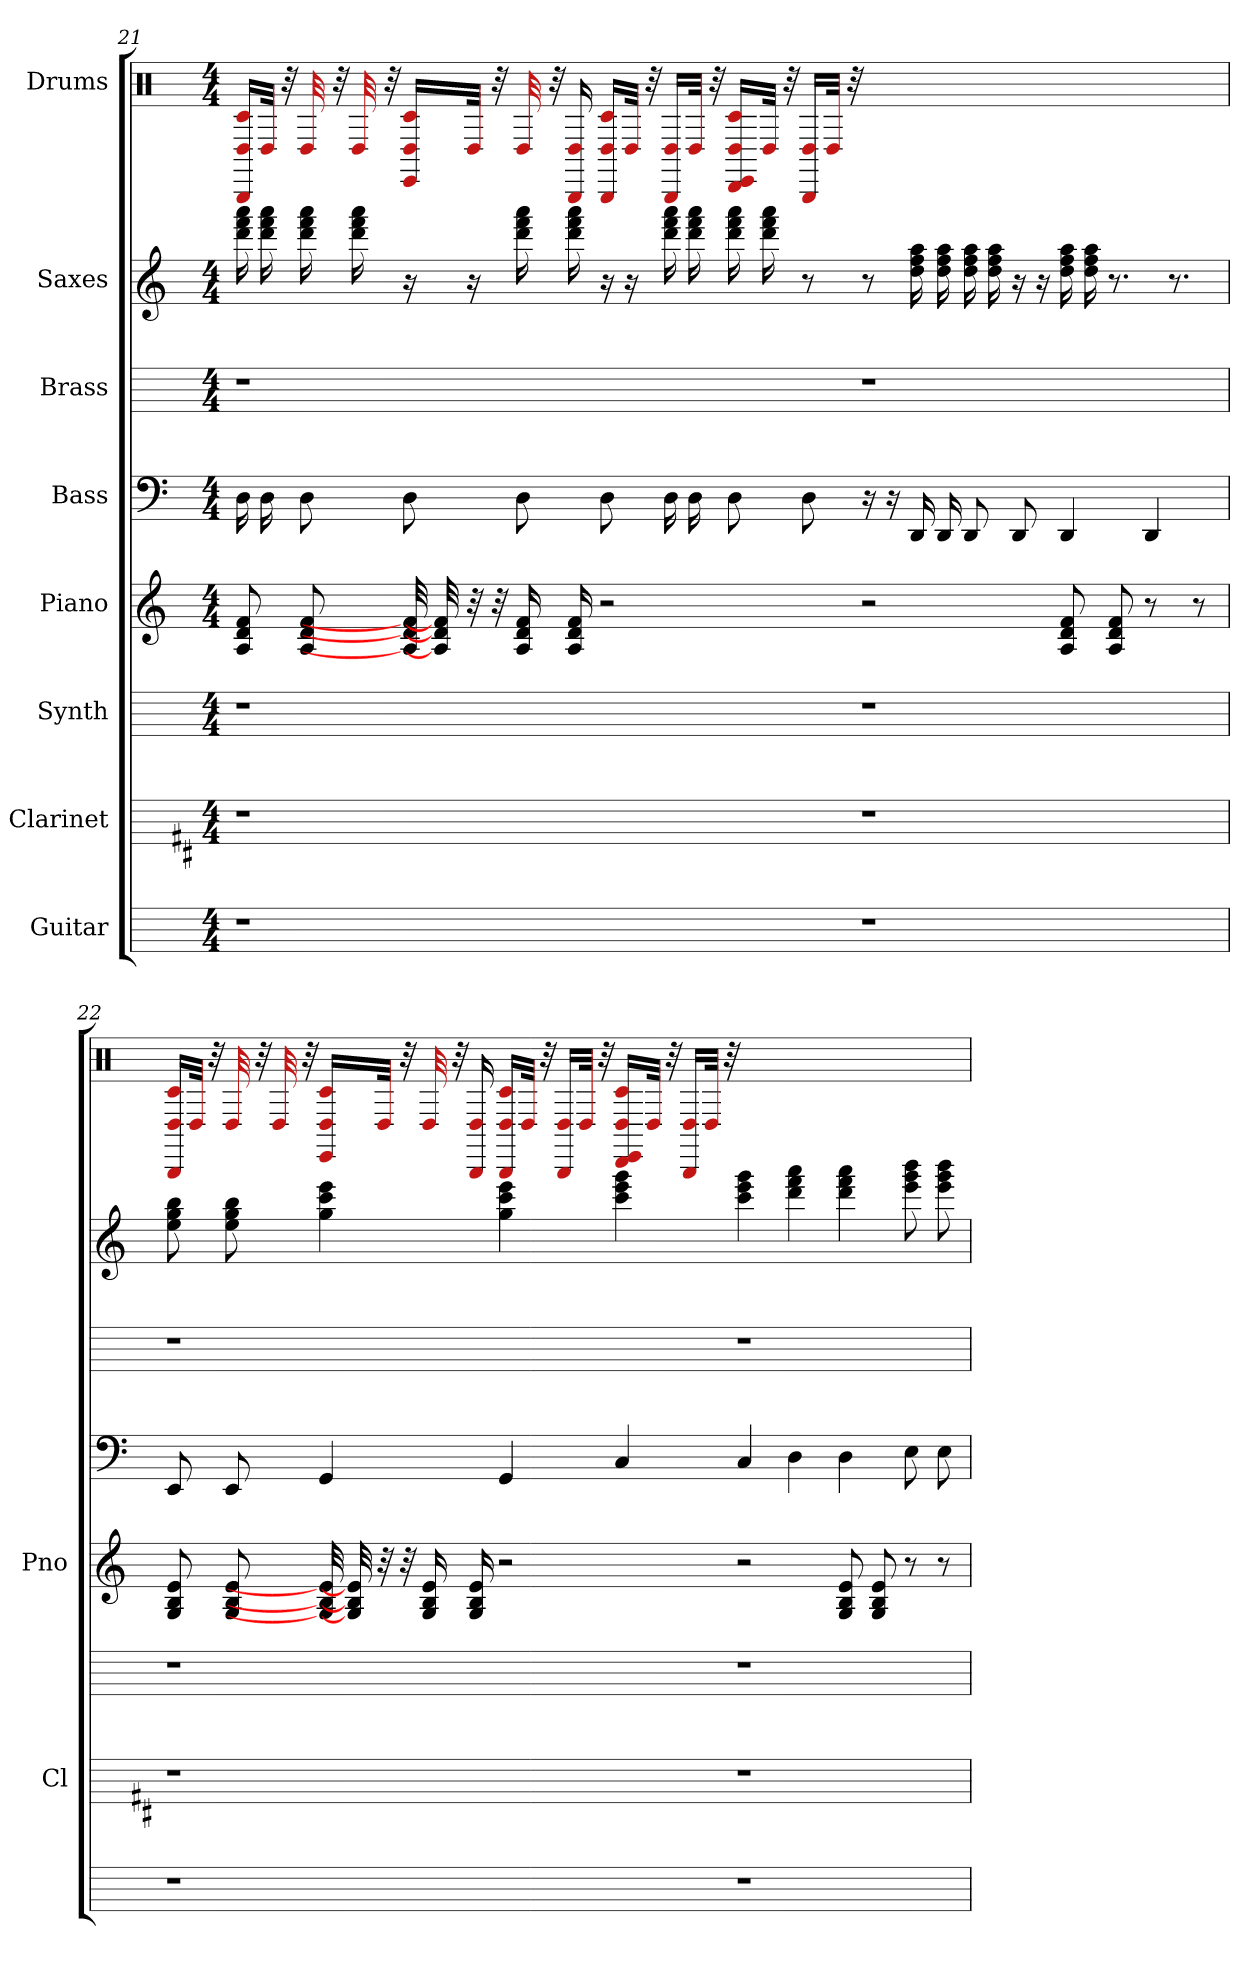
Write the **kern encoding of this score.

**kern	**kern	**kern	**kern	**kern	**kern	**kern	**kern
*part8	*part7	*part6	*part5	*part4	*part3	*part2	*part1
*staff8	*staff7	*staff6	*staff5	*staff4	*staff3	*staff2	*staff1
*I"Guitar	*I"Clarinet	*I"Synth	*I"Piano	*I"Bass	*I"Brass	*I"Saxes	*I"Drums
*	*I'Cl	*	*I'Pno	*	*	*	*
*	*	*	*	*	*	*	*clefX
*	*ITrd1c2	*	*	*	*	*ITrd8c14	*
*k[]	*k[]	*k[]	*k[]	*k[]	*k[]	*k[]	*k[]
*M4/4	*M4/4	*M4/4	*M4/4	*M4/4	*M4/4	*M4/4	*M4/4
=21	=21	=21	=21	=21	=21	=21	=21
1r	1r	1r	8f 8d 8A	16D	1r	16aa 16ff 16dd	16BBB/ 16D#/ 16c/LL
.	.	.	.	16D	.	16aa 16ff 16dd	32D#/JJk
.	.	.	.	.	.	.	32r
.	.	.	8f 8d 8A	8D	.	16aa 16ff 16dd	32D#
.	.	.	.	.	.	.	32r
.	.	.	.	.	.	16aa 16ff 16dd	32D#
.	.	.	.	.	.	.	32r
.	.	.	32f] 32d] 32A]	8D	.	16r	16EE/ 16D#/ 16c/LL
.	.	.	32f] 32d] 32A]	.	.	.	.
.	.	.	32r	.	.	16r	32D#/JJk
.	.	.	32r	.	.	.	32r
.	.	.	16f 16d 16A	8D	.	16aa 16ff 16dd	32D#
.	.	.	.	.	.	.	32r
.	.	.	16f 16d 16A	.	.	16aa 16ff 16dd	16BBB 16D#
.	.	.	2r	8D	.	16r	16BBB/ 16D#/ 16c/LL
.	.	.	.	.	.	16r	32D#/JJk
.	.	.	.	.	.	.	32r
.	.	.	.	16D	.	16aa 16ff 16dd	16BBB/ 16D#/LL
.	.	.	.	16D	.	16aa 16ff 16dd	32D#/JJk
.	.	.	.	.	.	.	32r
.	.	.	.	8D	.	16aa 16ff 16dd	16DD#/ 16EE/ 16D#/ 16c/LL
.	.	.	.	.	.	16aa 16ff 16dd	32D#/JJk
.	.	.	.	.	.	.	32r
.	.	.	.	8D	.	8r	16BBB/ 16D#/LL
.	.	.	.	.	.	.	32D#/JJk
.	.	.	.	.	.	.	32r
1r	1r	1r	2r	16r	1r	8r	1ryy
.	.	.	.	16r	.	.	.
.	.	.	.	16DD	.	16a 16f 16d	.
.	.	.	.	16DD	.	16a 16f 16d	.
.	.	.	.	8DD	.	16a 16f 16d	.
.	.	.	.	.	.	16a 16f 16d	.
.	.	.	.	8DD	.	16r	.
.	.	.	.	.	.	16r	.
.	.	.	8f 8d 8A	4DD	.	16a 16f 16d	.
.	.	.	.	.	.	16a 16f 16d	.
.	.	.	8f 8d 8A	.	.	8.r	.
.	.	.	8r	4DD	.	.	.
.	.	.	.	.	.	8.r	.
.	.	.	8r	.	.	.	.
=22	=22	=22	=22	=22	=22	=22	=22
1r	1r	1r	8e 8B 8G	8EE	1r	8e 8b 8g	16BBB/ 16D#/ 16c/LL
.	.	.	.	.	.	.	32D#/JJk
.	.	.	.	.	.	.	32r
.	.	.	8e 8B 8G	8EE	.	8e 8b 8g	32D#
.	.	.	.	.	.	.	32r
.	.	.	.	.	.	.	32D#
.	.	.	.	.	.	.	32r
.	.	.	32e] 32B] 32G]	4GG	.	4ee 4cc 4g	16EE/ 16D#/ 16c/LL
.	.	.	32e] 32B] 32G]	.	.	.	.
.	.	.	32r	.	.	.	32D#/JJk
.	.	.	32r	.	.	.	32r
.	.	.	16e 16B 16G	.	.	.	32D#
.	.	.	.	.	.	.	32r
.	.	.	16e 16B 16G	.	.	.	16BBB 16D#
.	.	.	2r	4GG	.	4ee 4cc 4g	16BBB/ 16D#/ 16c/LL
.	.	.	.	.	.	.	32D#/JJk
.	.	.	.	.	.	.	32r
.	.	.	.	.	.	.	16BBB/ 16D#/LL
.	.	.	.	.	.	.	32D#/JJk
.	.	.	.	.	.	.	32r
.	.	.	.	4C	.	4gg 4ee 4cc	16DD#/ 16EE/ 16D#/ 16c/LL
.	.	.	.	.	.	.	32D#/JJk
.	.	.	.	.	.	.	32r
.	.	.	.	.	.	.	16BBB/ 16D#/LL
.	.	.	.	.	.	.	32D#/JJk
.	.	.	.	.	.	.	32r
1r	1r	1r	2r	4C	1r	4gg 4ee 4cc	1ryy
.	.	.	.	4D	.	4aa 4ff 4dd	.
.	.	.	8e 8B 8G	4D	.	4aa 4ff 4dd	.
.	.	.	8e 8B 8G	.	.	.	.
.	.	.	8r	8E	.	8bb 8gg 8ee	.
.	.	.	8r	8E	.	8bb 8gg 8ee	.
=	=	=	=	=	=	=	=
*-	*-	*-	*-	*-	*-	*-	*-
